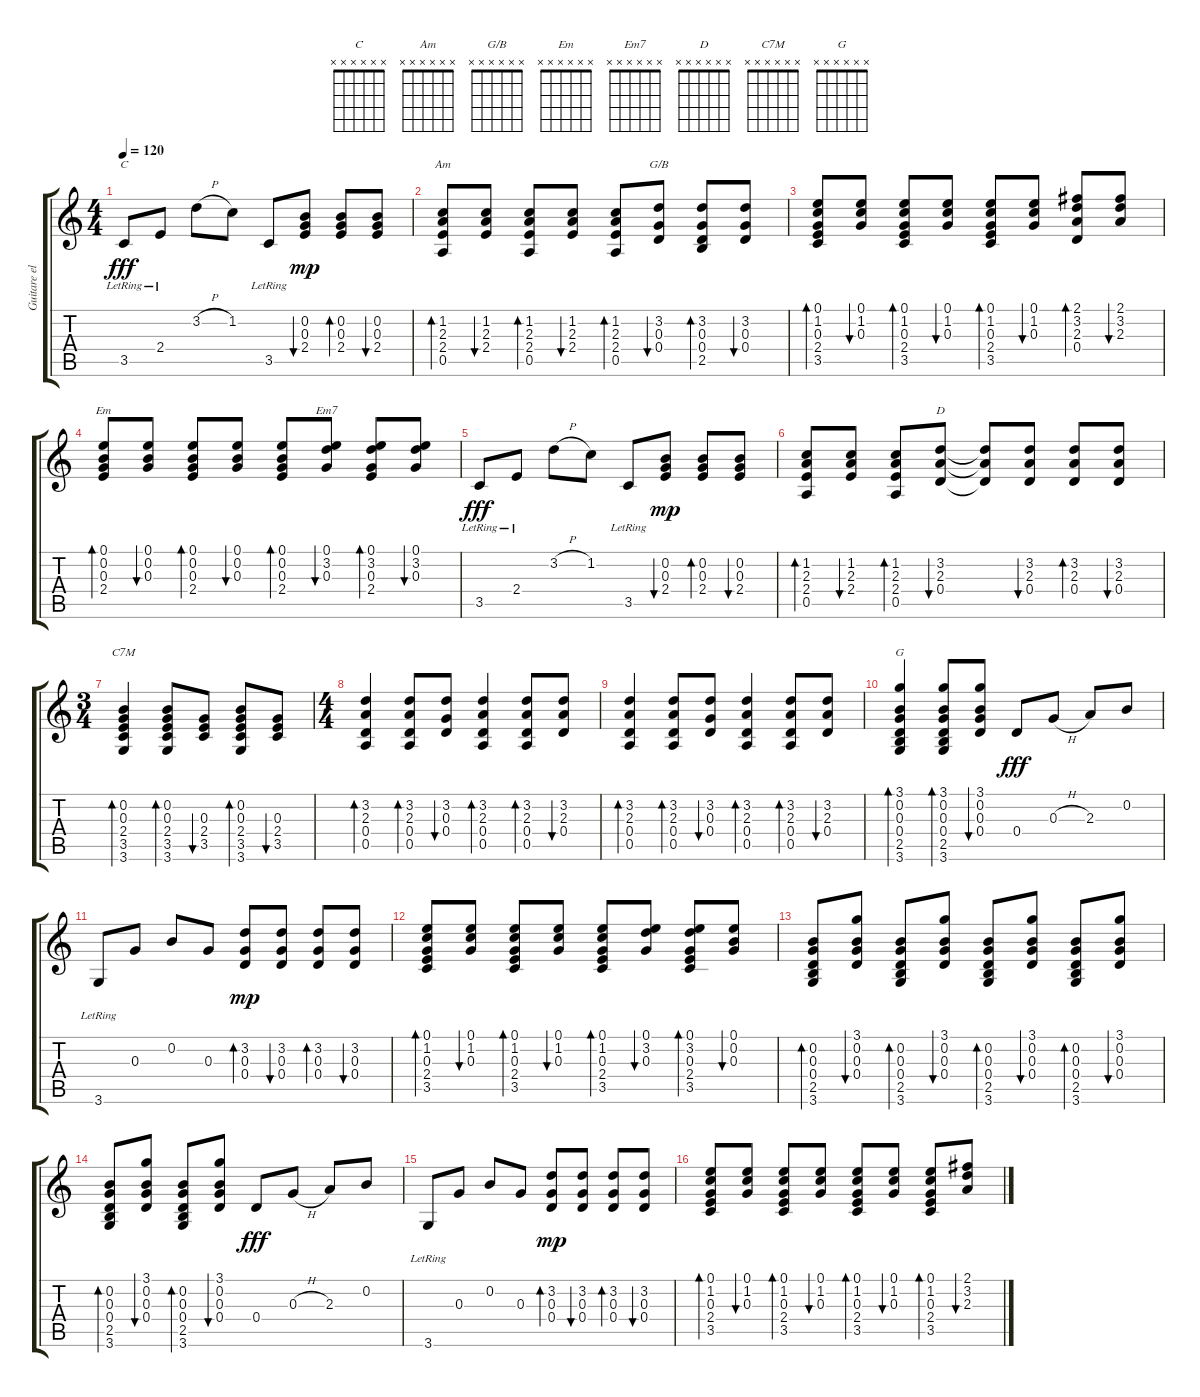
\track ("Guitare elec" "Guitare el") {instrument electricguitarjazz}
\staff {score tabs}
\tuning (E4 B3 G3 D3 A2 E2) {hide}
\chord ("C" x x x x x x)
\chord ("Am" x x x x x x)
\chord ("G/B" x x x x x x)
\chord ("Em" x x x x x x)
\chord ("Em7" x x x x x x)
\chord ("D" x x x x x x)
\chord ("C7M" x x x x x x)
\chord ("G" x x x x x x)
\ts (4 4)
\tempo 120
\clef g2
\ks c
3.5{lr}.8{ch "C" dy fff} 2.4{lr}.8 3.2{h}.8 1.2.8 3.5{lr}.8 (0.2 0.3 2.4).8{bu 60 dy mp} (0.2 0.3 2.4).8{bd 60} (0.2 0.3 2.4).8{bu 60} |
(1.2 2.3 2.4 0.5).8{bd 60 ch "Am"} (1.2 2.3 2.4).8{bu 60} (1.2 2.3 2.4 0.5).8{bd 60} (1.2 2.3 2.4).8{bu 60} (1.2 2.3 2.4 0.5).8{bd 60} (3.2 0.3 0.4).8{bu 60 ch "G/B"} (3.2 0.3 0.4 2.5).8{bd 60} (3.2 0.3 0.4).8{bu 60} |
(0.1 1.2 0.3 2.4 3.5).8{bd 60} (0.1 1.2 0.3).8{bu 60} (0.1 1.2 0.3 2.4 3.5).8{bd 60} (0.1 1.2 0.3).8{bu 60} (0.1 1.2 0.3 2.4 3.5).8{bd 60} (0.1 1.2 0.3).8{bu 60} (2.1 3.2 2.3 0.4).8{bd 60} (2.1 3.2 2.3).8{bu 60} |
(0.1 0.2 0.3 2.4).8{bd 60 ch "Em"} (0.1 0.2 0.3).8{bu 60} (0.1 0.2 0.3 2.4).8{bd 60} (0.1 0.2 0.3).8{bu 60} (0.1 0.2 0.3 2.4).8{bd 60} (0.1 3.2 0.3).8{bu 60 ch "Em7"} (0.1 3.2 0.3 2.4).8{bd 60} (0.1 3.2 0.3).8{bu 60} |
3.5{lr}.8{dy fff} 2.4{lr}.8 3.2{h}.8 1.2.8 3.5{lr}.8 (0.2 0.3 2.4).8{bu 60 dy mp} (0.2 0.3 2.4).8{bd 60} (0.2 0.3 2.4).8{bu 60} |
(1.2 2.3 2.4 0.5).8{bd 60} (1.2 2.3 2.4).8{bu 60} (1.2 2.3 2.4 0.5).8{bd 60} (3.2 2.3 0.4).8{bu 60 ch "D"} (3.2{t} 2.3{t} 0.4{t}).8 (3.2 2.3 0.4).8{bu 60} (3.2 2.3 0.4).8{bd 60} (3.2 2.3 0.4).8{bu 60} |
\ts (3 4)
(0.2 0.3 2.4 3.5 3.6).4{bd 60 ch "C7M"} (0.2 0.3 2.4 3.5 3.6).8{bd 60} (0.3 2.4 3.5).8{bu 60} (0.2 0.3 2.4 3.5 3.6).8{bd 60} (0.3 2.4 3.5).8{bu 60} |
\ts (4 4)
(3.2 2.3 0.4 0.5).4{bd 60} (3.2 2.3 0.4 0.5).8{bd 60} (3.2 0.3 0.4).8{bu 60} (3.2 2.3 0.4 0.5).4{bd 60} (3.2 2.3 0.4 0.5).8{bd 60} (3.2 2.3 0.4).8{bu 60} |
(3.2 2.3 0.4 0.5).4{bd 60} (3.2 2.3 0.4 0.5).8{bd 60} (3.2 0.3 0.4).8{bu 60} (3.2 2.3 0.4 0.5).4{bd 60} (3.2 2.3 0.4 0.5).8{bd 60} (3.2 2.3 0.4).8{bu 60} |
(3.1 0.2 0.3 0.4 2.5 3.6).4{bd 60 ch "G"} (3.1 0.2 0.3 0.4 2.5 3.6).8{bd 60} (3.1 0.2 0.3 0.4).8{bu 120} 0.4.8{dy fff} 0.3{h}.8 2.3.8 0.2.8 |
3.6{lr}.8 0.3.8 0.2.8 0.3.8 (3.2 0.3 0.4).8{bd 60 dy mp} (3.2 0.3 0.4).8{bu 60} (3.2 0.3 0.4).8{bd 60} (3.2 0.3 0.4).8{bu 60} |
(0.1 1.2 0.3 2.4 3.5).8{bd 60} (0.1 1.2 0.3).8{bu 60} (0.1 1.2 0.3 2.4 3.5).8{bd 60} (0.1 1.2 0.3).8{bu 60} (0.1 1.2 0.3 2.4 3.5).8{bd 60} (0.1 3.2 0.3).8{bu 60} (0.1 3.2 0.3 2.4 3.5).8{bd 60} (0.1 0.2 0.3).8{bu 60} |
(0.2 0.3 0.4 2.5 3.6).8{bd 60} (3.1 0.2 0.3 0.4).8{bu 60} (0.2 0.3 0.4 2.5 3.6).8{bd 60} (3.1 0.2 0.3 0.4).8{bu 60} (0.2 0.3 0.4 2.5 3.6).8{bd 60} (3.1 0.2 0.3 0.4).8{bu 60} (0.2 0.3 0.4 2.5 3.6).8{bd 60} (3.1 0.2 0.3 0.4).8{bu 60} |
(0.2 0.3 0.4 2.5 3.6).8{bd 60} (3.1 0.2 0.3 0.4).8{bu 60} (0.2 0.3 0.4 2.5 3.6).8{bd 60} (3.1 0.2 0.3 0.4).8{bu 120} 0.4.8{dy fff} 0.3{h}.8 2.3.8 0.2.8 |
3.6{lr}.8 0.3.8 0.2.8 0.3.8 (3.2 0.3 0.4).8{bd 60 dy mp} (3.2 0.3 0.4).8{bu 60} (3.2 0.3 0.4).8{bd 60} (3.2 0.3 0.4).8{bu 60} |
(0.1 1.2 0.3 2.4 3.5).8{bd 60} (0.1 1.2 0.3).8{bu 60} (0.1 1.2 0.3 2.4 3.5).8{bd 60} (0.1 1.2 0.3).8{bu 60} (0.1 1.2 0.3 2.4 3.5).8{bd 60} (0.1 1.2 0.3).8{bu 60} (0.1 1.2 0.3 2.4 3.5).8{bd 60} (2.1 3.2 2.3).8{bu 60}
